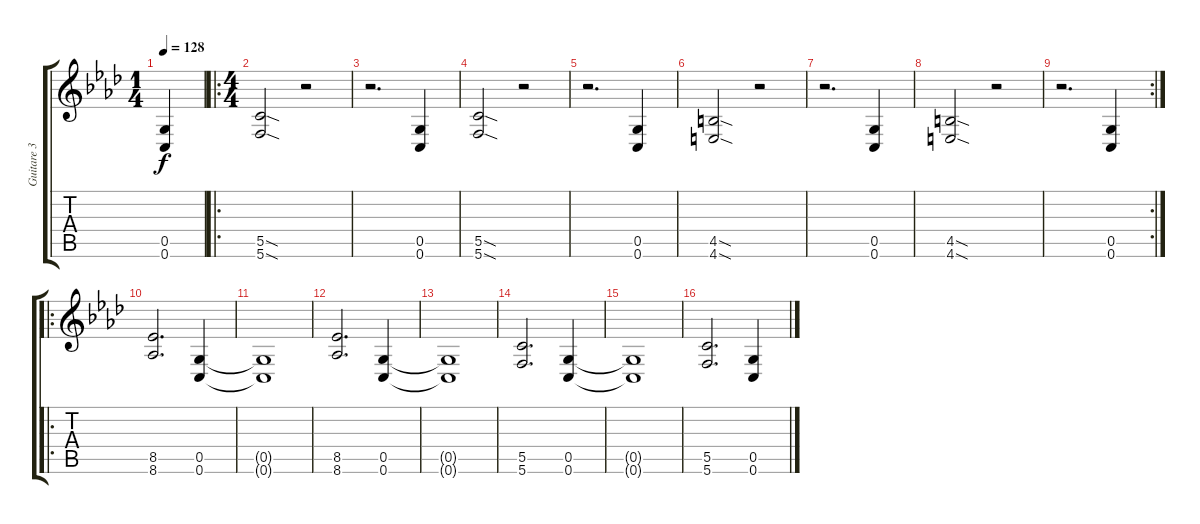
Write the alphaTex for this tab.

\track ("Guitare 3" "Guitare 3") {instrument distortionguitar}
\staff {score tabs}
\tuning (E4 C4 G3 C3 G2 C2) {hide}
\ts (1 4)
\tempo 128
\clef g2
\ks ab
(0.5 0.6).4{dy f instrument distortionguitar} |
\ro
\ts (4 4)
(5.5{sod} 5.6{sod}).2 r.2 |
r.2{d} (0.5 0.6).4 |
(5.5{sod} 5.6{sod}).2 r.2 |
r.2{d} (0.5 0.6).4 |
(4.5{sod} 4.6{sod}).2 r.2 |
r.2{d} (0.5 0.6).4 |
(4.5{sod} 4.6{sod}).2 r.2 |
\rc 2
r.2{d} (0.5 0.6).4 |
\ro
(8.5 8.6).2{d} (0.5 0.6).4 |
(0.5{t} 0.6{t}).1 |
(8.5 8.6).2{d} (0.5 0.6).4 |
(0.5{t} 0.6{t}).1 |
(5.5 5.6).2{d} (0.5 0.6).4 |
(0.5{t} 0.6{t}).1 |
(5.5 5.6).2{d} (0.5 0.6).4
